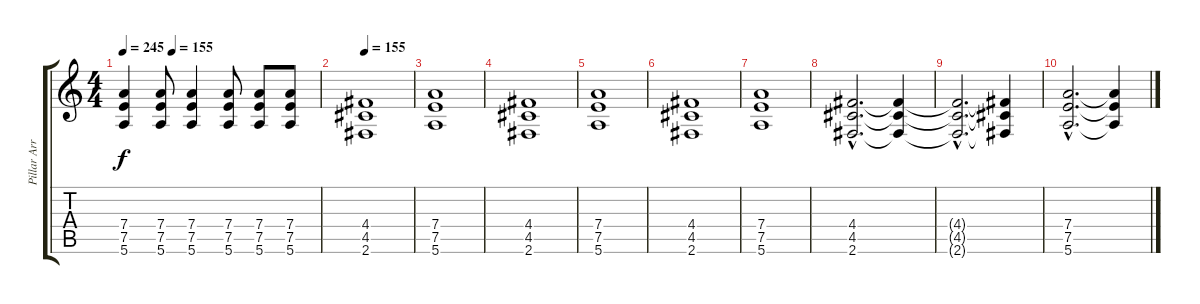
\track ("Pillar Arrese (Guitarra 2)" "Pillar Arr") {instrument distortionguitar}
\staff {score tabs}
\tuning (E4 B3 G3 D3 A2 E2) {hide}
\ts (4 4)
\tempo 245
\tempo (155 0.25)
\clef g2
\ks c
(7.4 7.5 5.6).4{dy f} (7.4 7.5 5.6).8 (7.4 7.5 5.6).4 (7.4 7.5 5.6).8 (7.4 7.5 5.6).8 (7.4 7.5 5.6).8 |
\tempo 155
(4.4 4.5 2.6).1 |
(7.4 7.5 5.6).1 |
(4.4 4.5 2.6).1 |
(7.4 7.5 5.6).1 |
(4.4 4.5 2.6).1 |
(7.4 7.5 5.6).1 |
(4.4{hac} 4.5{hac} 2.6{hac}).2{d} (4.4{t} 4.5{t} 2.6{t}).4 |
(4.4{hac t} 4.5{hac t} 2.6{hac t}).2{d} (4.4{t} 4.5{t} 2.6{t}).4 |
(7.4{hac} 7.5{hac} 5.6{hac}).2{d} (7.4{t} 7.5{t} 5.6{t}).4
